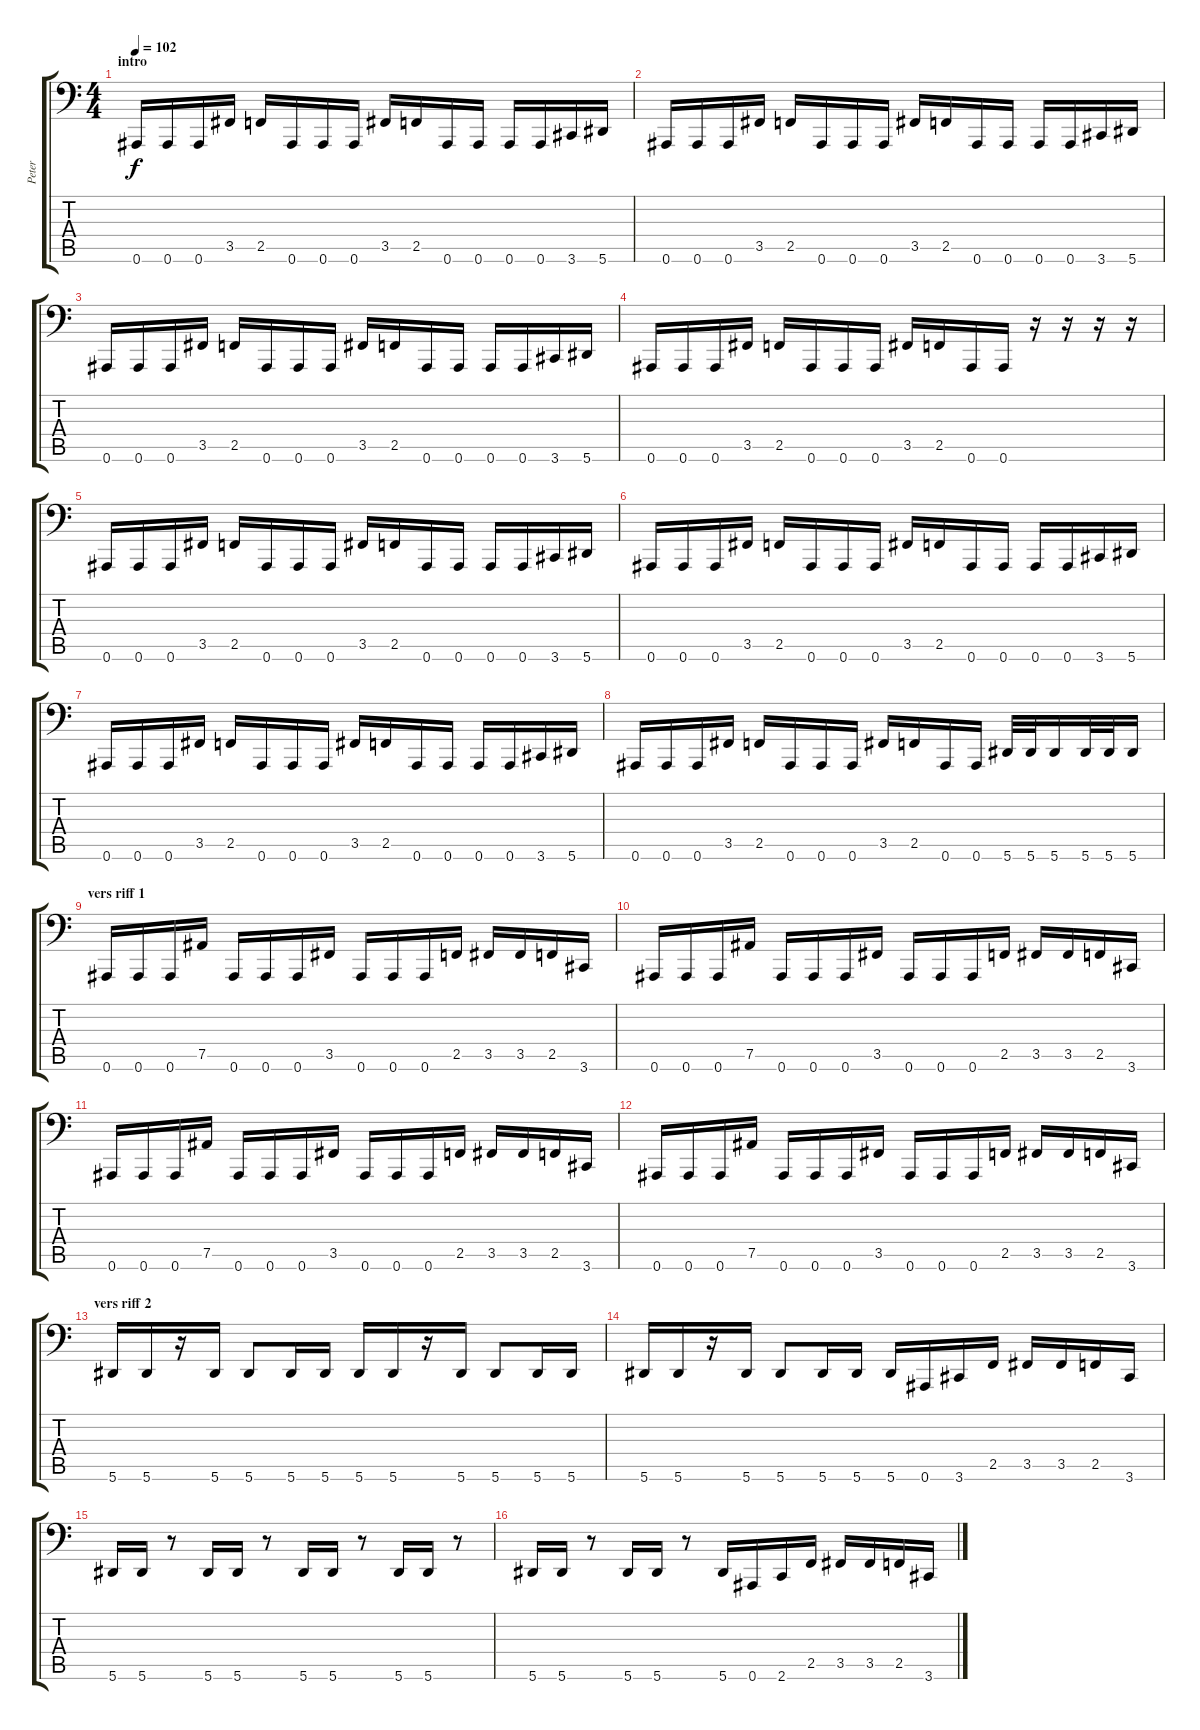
\track ("Peter" "Peter") {instrument slapbass1}
\staff {score tabs}
\tuning (B2 Gb2 Db2 Ab1 Eb1 Bb0) {hide}
\ts (4 4)
\section ("" "intro")
\tempo 102
\clef f4
\ks c
0.6.16{dy f instrument slapbass1} 0.6.16 0.6.16 3.5.16 2.5.16 0.6.16 0.6.16 0.6.16 3.5.16 2.5.16 0.6.16 0.6.16 0.6.16 0.6.16 3.6.16 5.6.16 |
0.6.16 0.6.16 0.6.16 3.5.16 2.5.16 0.6.16 0.6.16 0.6.16 3.5.16 2.5.16 0.6.16 0.6.16 0.6.16 0.6.16 3.6.16 5.6.16 |
0.6.16 0.6.16 0.6.16 3.5.16 2.5.16 0.6.16 0.6.16 0.6.16 3.5.16 2.5.16 0.6.16 0.6.16 0.6.16 0.6.16 3.6.16 5.6.16 |
0.6.16 0.6.16 0.6.16 3.5.16 2.5.16 0.6.16 0.6.16 0.6.16 3.5.16 2.5.16 0.6.16 0.6.16 r.16 r.16 r.16 r.16 |
0.6.16 0.6.16 0.6.16 3.5.16 2.5.16 0.6.16 0.6.16 0.6.16 3.5.16 2.5.16 0.6.16 0.6.16 0.6.16 0.6.16 3.6.16 5.6.16 |
0.6.16 0.6.16 0.6.16 3.5.16 2.5.16 0.6.16 0.6.16 0.6.16 3.5.16 2.5.16 0.6.16 0.6.16 0.6.16 0.6.16 3.6.16 5.6.16 |
0.6.16 0.6.16 0.6.16 3.5.16 2.5.16 0.6.16 0.6.16 0.6.16 3.5.16 2.5.16 0.6.16 0.6.16 0.6.16 0.6.16 3.6.16 5.6.16 |
0.6.16 0.6.16 0.6.16 3.5.16 2.5.16 0.6.16 0.6.16 0.6.16 3.5.16 2.5.16 0.6.16 0.6.16 5.6.32 5.6.32 5.6.16 5.6.32 5.6.32 5.6.16 |
\section ("" "vers riff 1")
0.6.16 0.6.16 0.6.16 7.5.16 0.6.16 0.6.16 0.6.16 3.5.16 0.6.16 0.6.16 0.6.16 2.5.16 3.5.16 3.5.16 2.5.16 3.6.16 |
0.6.16 0.6.16 0.6.16 7.5.16 0.6.16 0.6.16 0.6.16 3.5.16 0.6.16 0.6.16 0.6.16 2.5.16 3.5.16 3.5.16 2.5.16 3.6.16 |
0.6.16 0.6.16 0.6.16 7.5.16 0.6.16 0.6.16 0.6.16 3.5.16 0.6.16 0.6.16 0.6.16 2.5.16 3.5.16 3.5.16 2.5.16 3.6.16 |
0.6.16 0.6.16 0.6.16 7.5.16 0.6.16 0.6.16 0.6.16 3.5.16 0.6.16 0.6.16 0.6.16 2.5.16 3.5.16 3.5.16 2.5.16 3.6.16 |
\section ("" "vers riff 2")
5.6.16 5.6.16 r.16 5.6.16 5.6.8 5.6.16 5.6.16 5.6.16 5.6.16 r.16 5.6.16 5.6.8 5.6.16 5.6.16 |
5.6.16 5.6.16 r.16 5.6.16 5.6.8 5.6.16 5.6.16 5.6.16 0.6.16 3.6.16 2.5.16 3.5.16 3.5.16 2.5.16 3.6.16 |
5.6.16 5.6.16 r.8 5.6.16 5.6.16 r.8 5.6.16 5.6.16 r.8 5.6.16 5.6.16 r.8 |
5.6.16 5.6.16 r.8 5.6.16 5.6.16 r.8 5.6.16 0.6.16 2.6.16 2.5.16 3.5.16 3.5.16 2.5.16 3.6.16
